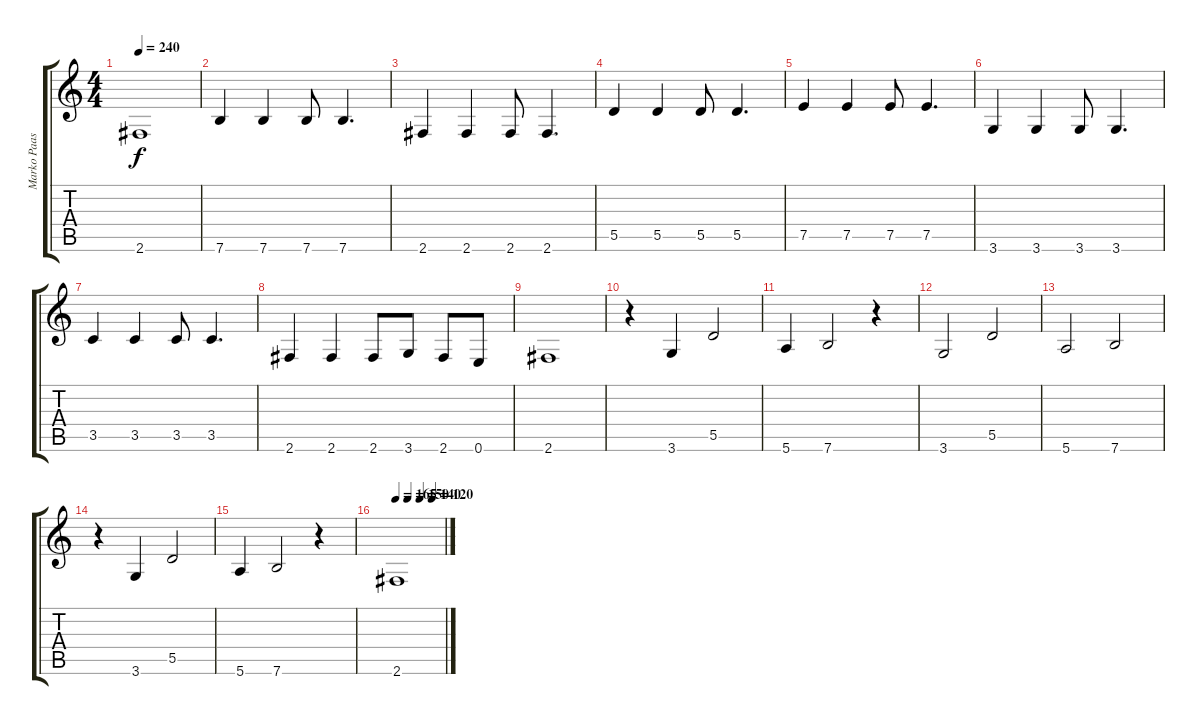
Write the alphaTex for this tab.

\track ("Marko Paasikoski" "Marko Paas") {instrument electricbassfinger}
\staff {score tabs}
\tuning (E4 B3 G3 D3 A2 E2) {hide}
\ts (4 4)
\tempo 240
\clef g2
\ks c
2.6.1{dy f} |
7.6.4 7.6.4 7.6.8 7.6.4{d} |
2.6.4 2.6.4 2.6.8 2.6.4{d} |
5.5.4 5.5.4 5.5.8 5.5.4{d} |
7.5.4 7.5.4 7.5.8 7.5.4{d} |
3.6.4 3.6.4 3.6.8 3.6.4{d} |
3.5.4 3.5.4 3.5.8 3.5.4{d} |
2.6.4 2.6.4 2.6.8 3.6.8 2.6.8 0.6.8 |
2.6.1 |
r.4 3.6.4 5.5.2 |
5.6.4 7.6.2 r.4 |
3.6.2 5.5.2 |
5.6.2 7.6.2 |
r.4 3.6.4 5.5.2 |
5.6.4 7.6.2 r.4 |
\tempo 165
\tempo (150 0.25)
\tempo (140 0.5)
\tempo (120 0.75)
2.6.1
